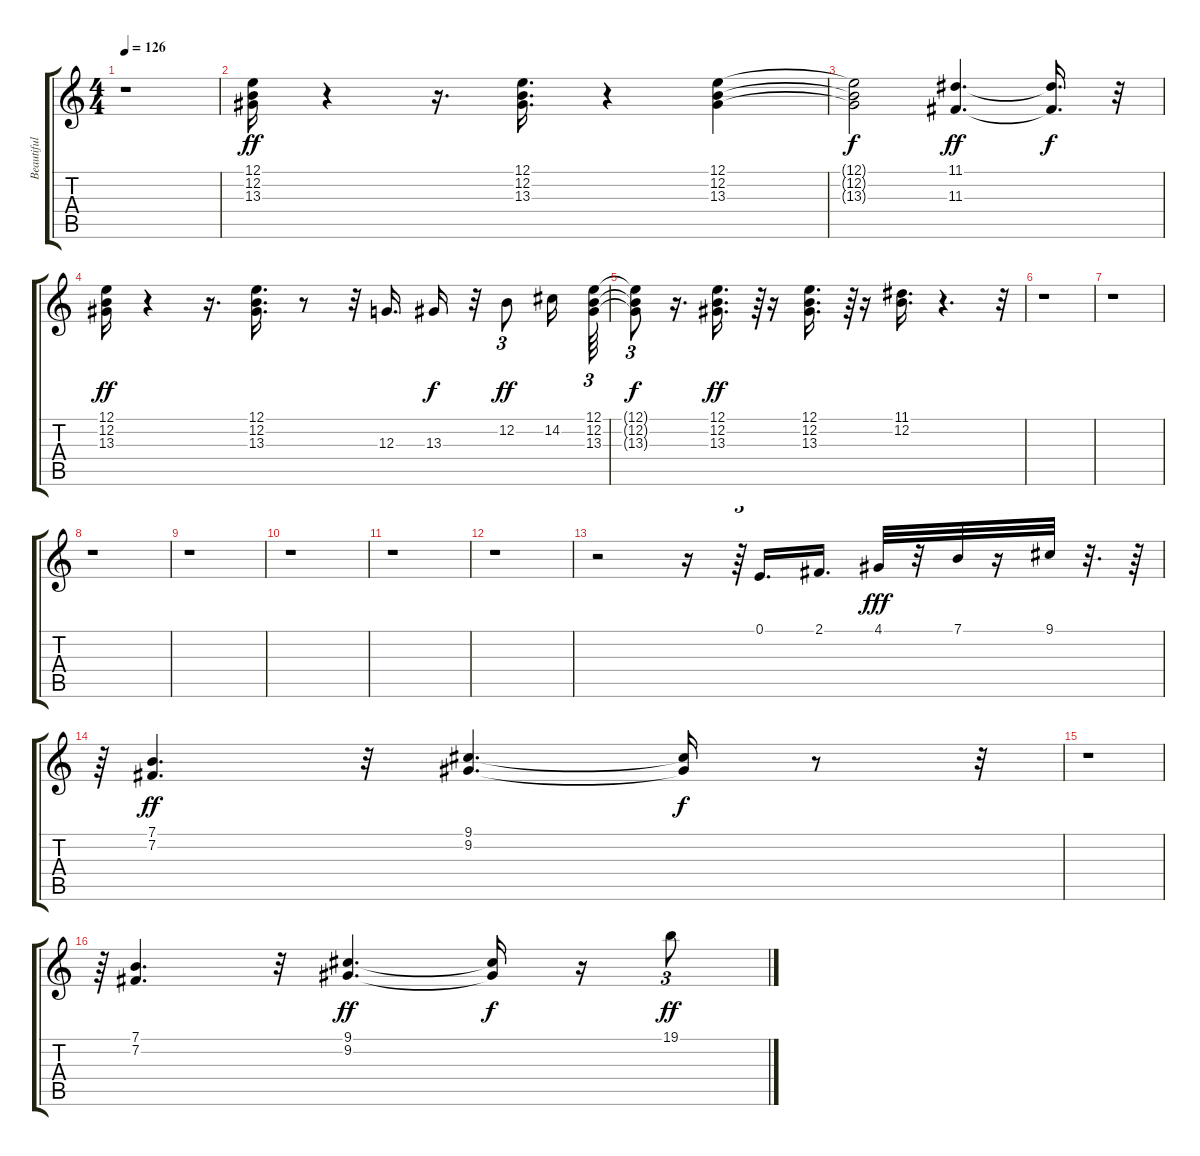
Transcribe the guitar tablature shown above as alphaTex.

\track ("Beautiful Brass" "Beautiful ") {instrument brasssection}
\staff {score tabs}
\tuning (E4 B3 G3 D3 A2 E2) {hide}
\ts (4 4)
\tempo 126
\clef g2
\ks c
r.1{dy f} |
(12.1 12.2 13.3).16{dy ff} r.4 r.16{d} (12.1 12.2 13.3).16{d} r.4 (12.1 12.2 13.3).4 |
(12.1{t} 12.2{t} 13.3{t}).2{dy f} (11.1 11.3).4{d dy ff} (11.1{t} 11.3{t}).16{d dy f} r.32 |
(12.1 12.2 13.3).16{dy ff} r.4 r.16{d} (12.1 12.2 13.3).16{d} r.8 r.32 12.3.16{d} 13.3.16{dy f} r.32 12.2.8{tu (3 2) dy ff} 14.2.16 (12.1 12.2 13.3).64{tu (3 2)} |
(12.1{t} 12.2{t} 13.3{t}).8{tu (3 2) dy f} r.16{d} (12.1 12.2 13.3).16{d dy ff} r.64{tu (3 2)} r.16 (12.1 12.2 13.3).16{d} r.64{tu (3 2)} r.16 (11.1 12.2).16{d} r.4{d} r.32{tu (3 2)} |
r.1 |
r.1 |
r.1 |
r.1 |
r.1 |
r.1 |
r.1 |
r.2 r.16 r.64{tu (3 2)} 0.1.16{d} 2.1.16{d} 4.1.32{dy fff} r.32 7.1.32 r.16 9.1.32 r.32{d} r.64 |
r.64{tu (3 2)} (7.1 7.2).4{d dy ff} r.32 (9.1 9.2).4{d} (9.1{t} 9.2{t}).16{dy f} r.8 r.32{tu (3 2)} |
r.1 |
r.64{tu (3 2)} (7.1 7.2).4{d} r.32 (9.1 9.2).4{d dy ff} (9.1{t} 9.2{t}).16{dy f} r.16 19.1.8{tu (3 2) dy ff}
